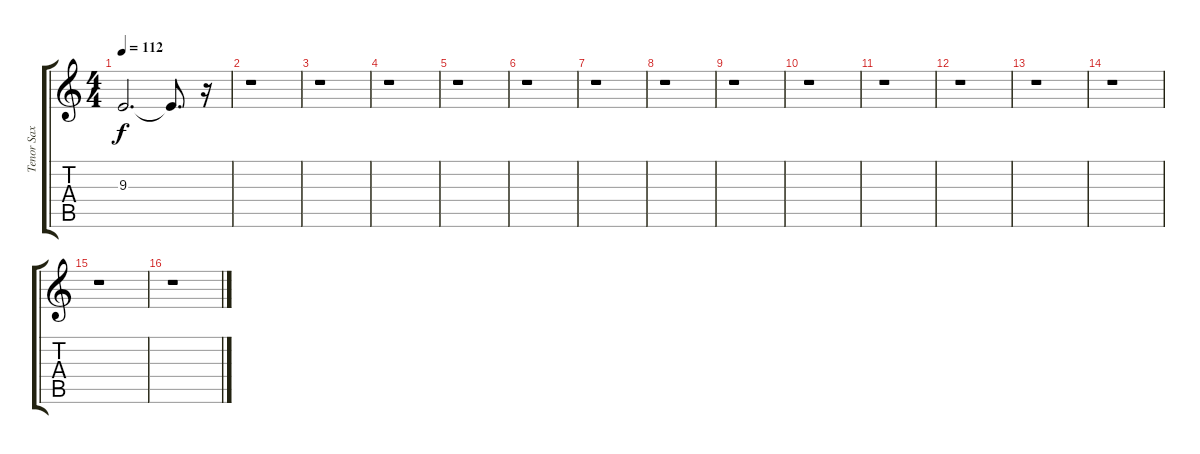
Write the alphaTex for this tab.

\track ("Tenor Sax " "Tenor Sax ") {instrument tenorsax}
\staff {score tabs}
\tuning (E4 B3 G3 D3 A2 E2) {hide}
\ts (4 4)
\tempo 112
\clef g2
\ks c
9.3{t}.2{d dy f} 9.3{t}.8{d} r.16 |
r.1 |
r.1 |
r.1 |
r.1 |
r.1 |
r.1 |
r.1 |
r.1 |
r.1 |
r.1 |
r.1 |
r.1 |
r.1 |
r.1 |
r.1
